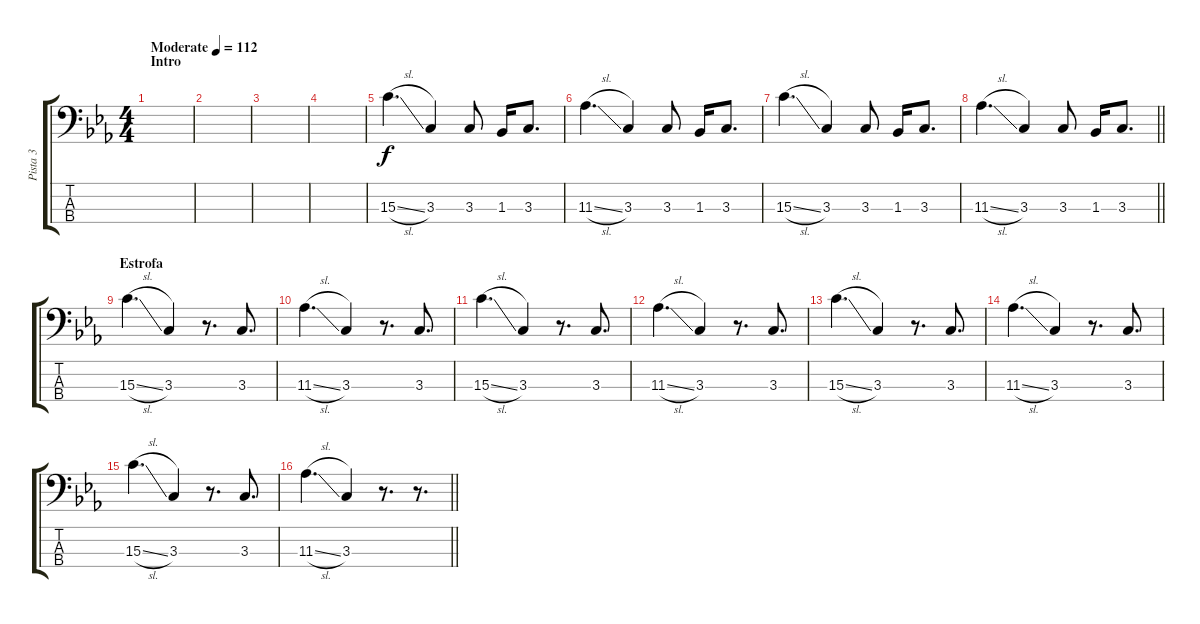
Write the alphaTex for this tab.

\track ("Pista 3" "Pista 3") {instrument electricbassfinger}
\staff {score tabs}
\tuning (G2 D2 A1 E1) {hide}
\ts (4 4)
\section ("" "Intro")
\tempo (112 "Moderate")
\clef f4
\ks cminor
|
|
|
|
15.3{sl}.4{d} 3.3.4 3.3.8 1.3.16 3.3.8{d} |
11.3{sl}.4{d} 3.3.4 3.3.8 1.3.16 3.3.8{d} |
15.3{sl}.4{d} 3.3.4 3.3.8 1.3.16 3.3.8{d} |
\barLineRight lightlight
11.3{sl}.4{d} 3.3.4 3.3.8 1.3.16 3.3.8{d} |
\section ("" "Estrofa")
15.3{sl}.4{d} 3.3.4 r.8{d} 3.3.8{d} |
11.3{sl}.4{d} 3.3.4 r.8{d} 3.3.8{d} |
15.3{sl}.4{d} 3.3.4 r.8{d} 3.3.8{d} |
11.3{sl}.4{d} 3.3.4 r.8{d} 3.3.8{d} |
15.3{sl}.4{d} 3.3.4 r.8{d} 3.3.8{d} |
11.3{sl}.4{d} 3.3.4 r.8{d} 3.3.8{d} |
15.3{sl}.4{d} 3.3.4 r.8{d} 3.3.8{d} |
\barLineRight lightlight
11.3{sl}.4{d} 3.3.4 r.8{d} r.8{d}
